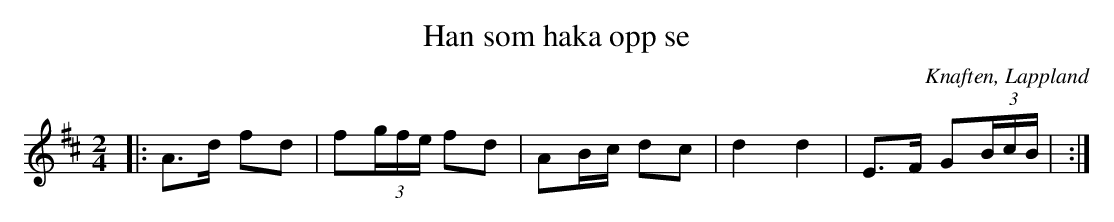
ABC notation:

X:1
T:Han som haka opp se
O:Knaften, Lappland
M:2/4
L:1/16
K:D
|: A3d f2d2 | f2(3gfe f2d2 | A2Bc d2c2 | d4 d4 | E3F G2(3BcB | :|
